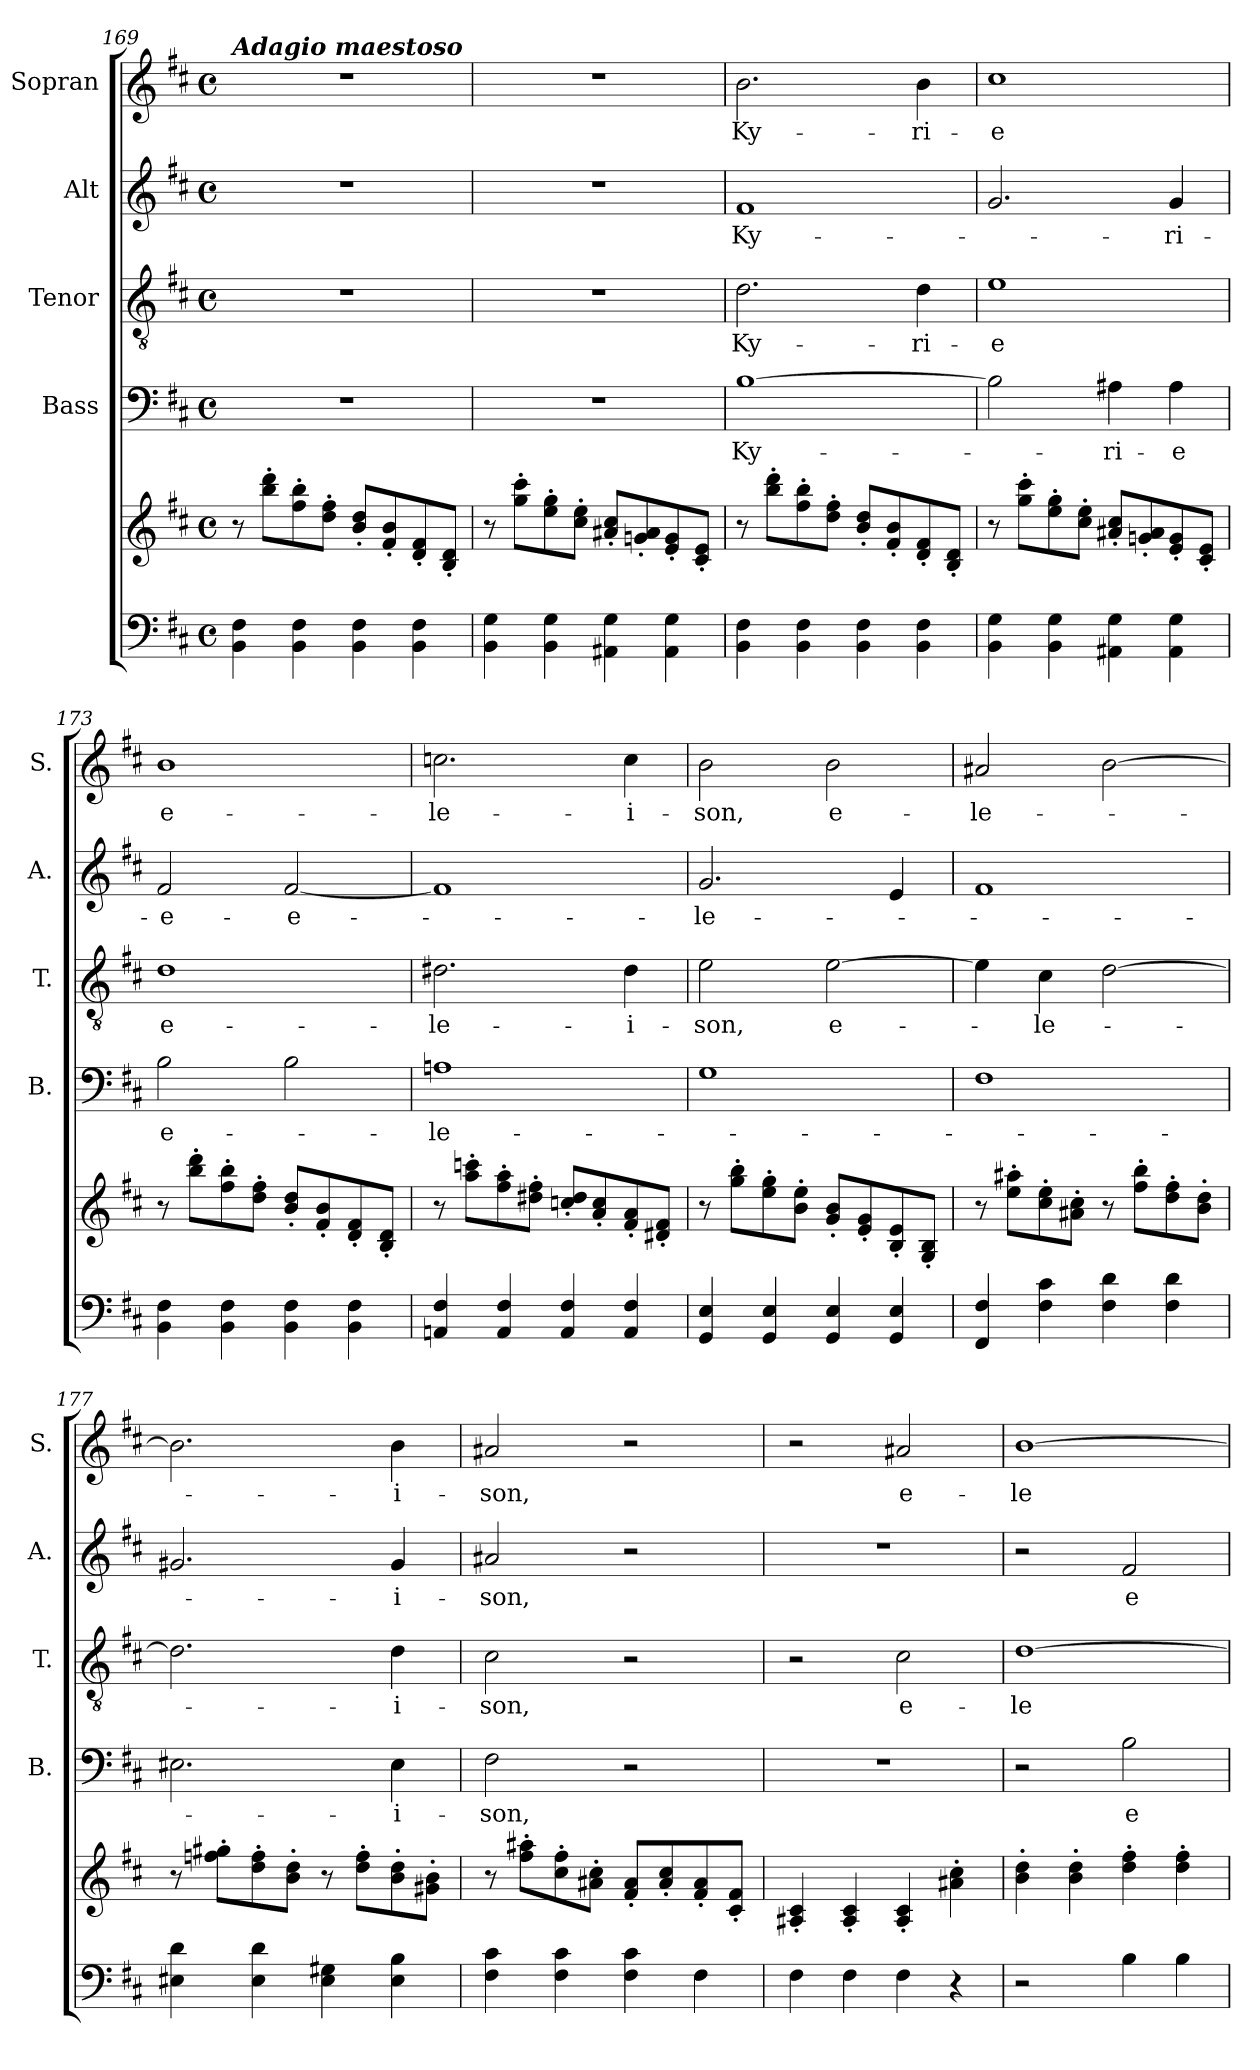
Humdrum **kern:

**kern	**kern	**kern	**text	**kern	**text	**kern	**text	**kern	**text
*part5	*part5	*part4	*part4	*part3	*part3	*part2	*part2	*part1	*part1
*staff6	*staff5	*staff4	*staff4	*staff3	*staff3	*staff2	*staff2	*staff1	*staff1
*	*	*I"Bass	*	*I"Tenor	*	*I"Alt	*	*I"Sopran	*
*	*	*I'B.	*	*I'T.	*	*I'A.	*	*I'S.	*
*clefF4	*clefG2	*clefF4	*	*clefGv2	*	*clefG2	*	*clefG2	*
*k[f#c#]	*k[f#c#]	*k[f#c#]	*	*k[f#c#]	*	*k[f#c#]	*	*k[f#c#]	*
*D:	*D:	*D:	*	*D:	*	*D:	*	*D:	*
*M4/4	*M4/4	*M4/4	*	*M4/4	*	*M4/4	*	*M4/4	*
*met(c)	*met(c)	*met(c)	*	*met(c)	*	*met(c)	*	*met(c)	*
=169	=169	=169	=169	=169	=169	=169	=169	=169	=169
!	!	!	!	!	!	!	!	!LO:TX:a:Bi:t=Adagio maestoso	!
4BB\ 4F#\	8r	1r	.	1r	.	1r	.	1r	.
.	8bb\'> 8ddd\'>L	.	.	.	.	.	.	.	.
4BB\ 4F#\	8ff#\'> 8bb\'>	.	.	.	.	.	.	.	.
.	8dd\'> 8ff#\'>J	.	.	.	.	.	.	.	.
4BB\ 4F#\	8b/'< 8dd/'<L	.	.	.	.	.	.	.	.
.	8f#/'< 8b/'<	.	.	.	.	.	.	.	.
4BB\ 4F#\	8d/'< 8f#/'<	.	.	.	.	.	.	.	.
.	8B/'< 8d/'<J	.	.	.	.	.	.	.	.
!!LO:LB:g=z
=170	=170	=170	=170	=170	=170	=170	=170	=170	=170
4BB\ 4G\	8r	1r	.	1r	.	1r	.	1r	.
.	8gg\'> 8ccc#\'>L	.	.	.	.	.	.	.	.
4BB\ 4G\	8ee\'> 8gg\'>	.	.	.	.	.	.	.	.
.	8cc#\'> 8ee\'>J	.	.	.	.	.	.	.	.
4AA#X\ 4G\	8a#X/'< 8cc#/'<L	.	.	.	.	.	.	.	.
.	8gn/'< 8a#/'<	.	.	.	.	.	.	.	.
4AA#\ 4G\	8e/'< 8g/'<	.	.	.	.	.	.	.	.
.	8c#/'< 8e/'<J	.	.	.	.	.	.	.	.
=171	=171	=171	=171	=171	=171	=171	=171	=171	=171
!	!	!	!LO:LY:b	!	!LO:LY:b	!	!LO:LY:b	!	!LO:LY:b
4BB\ 4F#\	8r	[1B	Ky-	2.d\	Ky-	1f#	Ky-	2.b\	Ky-
.	8bb\'> 8ddd\'>L	.	.	.	.	.	.	.	.
4BB\ 4F#\	8ff#\'> 8bb\'>	.	.	.	.	.	.	.	.
.	8dd\'> 8ff#\'>J	.	.	.	.	.	.	.	.
4BB\ 4F#\	8b/'< 8dd/'<L	.	.	.	.	.	.	.	.
.	8f#/'< 8b/'<	.	.	.	.	.	.	.	.
!	!	!	!	!	!LO:LY:b	!	!	!	!LO:LY:b
4BB\ 4F#\	8d/'< 8f#/'<	.	.	4d\	-ri-	.	.	4b\	-ri-
.	8B/'< 8d/'<J	.	.	.	.	.	.	.	.
=172	=172	=172	=172	=172	=172	=172	=172	=172	=172
!	!	!	!	!	!LO:LY:b	!	!	!	!LO:LY:b
4BB\ 4G\	8r	2B\]	.	1e	-e	2.g/	.	1cc#	-e
.	8gg\'> 8ccc#\'>L	.	.	.	.	.	.	.	.
4BB\ 4G\	8ee\'> 8gg\'>	.	.	.	.	.	.	.	.
.	8cc#\'> 8ee\'>J	.	.	.	.	.	.	.	.
!	!	!	!LO:LY:b	!	!	!	!	!	!
4AA#X\ 4G\	8a#X/'< 8cc#/'<L	4A#X\	-ri-	.	.	.	.	.	.
.	8gn/'< 8a#/'<	.	.	.	.	.	.	.	.
!	!	!	!LO:LY:b	!	!	!	!LO:LY:b	!	!
4AA#\ 4G\	8e/'< 8g/'<	4A#\	-e	.	.	4g/	-ri-	.	.
.	8c#/'< 8e/'<J	.	.	.	.	.	.	.	.
=173	=173	=173	=173	=173	=173	=173	=173	=173	=173
!	!	!	!LO:LY:b	!	!LO:LY:b	!	!LO:LY:b	!	!LO:LY:b
4BB\ 4F#\	8r	2B\	e-	1d	e-	2f#/	-e-	1b	e-
.	8bb\'> 8ddd\'>L	.	.	.	.	.	.	.	.
4BB\ 4F#\	8ff#\'> 8bb\'>	.	.	.	.	.	.	.	.
.	8dd\'> 8ff#\'>J	.	.	.	.	.	.	.	.
!	!	!	!	!	!	!	!LO:LY:b	!	!
4BB\ 4F#\	8b/'< 8dd/'<L	2B\	.	.	.	[2f#/	-e-	.	.
.	8f#/'< 8b/'<	.	.	.	.	.	.	.	.
4BB\ 4F#\	8d/'< 8f#/'<	.	.	.	.	.	.	.	.
.	8B/'< 8d/'<J	.	.	.	.	.	.	.	.
!!LO:PB:g=z
=174	=174	=174	=174	=174	=174	=174	=174	=174	=174
!	!	!	!LO:LY:b	!	!LO:LY:b	!	!	!	!LO:LY:b
4AAn/ 4F#/	8r	1An	-le-	2.d#X\	-le-	1f#]	.	2.ccn\	-le-
.	8aa\'> 8cccn\'>L	.	.	.	.	.	.	.	.
4AA/ 4F#/	8ff#\'> 8aa\'>	.	.	.	.	.	.	.	.
.	8dd#X\'> 8ff#\'>J	.	.	.	.	.	.	.	.
4AA/ 4F#/	8ccn/'< 8dd#/'<L	.	.	.	.	.	.	.	.
.	8a/'< 8cc/'<	.	.	.	.	.	.	.	.
!	!	!	!	!	!LO:LY:b	!	!	!	!LO:LY:b
4AA/ 4F#/	8f#/'< 8a/'<	.	.	4d#\	-i-	.	.	4cc\	-i-
.	8d#X/'< 8f#/'<J	.	.	.	.	.	.	.	.
=175	=175	=175	=175	=175	=175	=175	=175	=175	=175
!	!	!	!	!	!LO:LY:b	!	!LO:LY:b	!	!LO:LY:b
4GG/ 4E/	8r	1G	.	2e\	-son,	2.g/	-le-	2b\	-son,
.	8gg\'> 8bb\'>L	.	.	.	.	.	.	.	.
4GG/ 4E/	8ee\'> 8gg\'>	.	.	.	.	.	.	.	.
.	8b\'> 8ee\'>J	.	.	.	.	.	.	.	.
!	!	!	!	!	!LO:LY:b	!	!	!	!LO:LY:b
4GG/ 4E/	8g/'< 8b/'<L	.	.	[2e\	e-	.	.	2b\	e-
.	8e/'< 8g/'<	.	.	.	.	.	.	.	.
4GG/ 4E/	8B/'< 8e/'<	.	.	.	.	4e/	.	.	.
.	8G/'< 8B/'<J	.	.	.	.	.	.	.	.
=176	=176	=176	=176	=176	=176	=176	=176	=176	=176
!	!	!	!	!	!	!	!	!	!LO:LY:b
4FF#/ 4F#/	8r	1F#	.	4e\]	.	1f#	.	2a#X/	-le-
.	8ee\'> 8aa#X\'>L	.	.	.	.	.	.	.	.
!	!	!	!	!	!LO:LY:b	!	!	!	!
4F#\ 4c#\	8cc#\'> 8ee\'>	.	.	4c#\	-le-	.	.	.	.
.	8a#X\'> 8cc#\'>J	.	.	.	.	.	.	.	.
4F#\ 4d\	8r	.	.	[2d\	.	.	.	[2b\	.
.	8ff#\'> 8bb\'>L	.	.	.	.	.	.	.	.
4F#\ 4d\	8dd\'> 8ff#\'>	.	.	.	.	.	.	.	.
.	8b\'> 8dd\'>J	.	.	.	.	.	.	.	.
=177	=177	=177	=177	=177	=177	=177	=177	=177	=177
4E#X\ 4d\	8r	2.E#X\	.	2.d\]	.	2.g#X/	.	2.b\]	.
.	8ffn\'> 8gg#X\'>L	.	.	.	.	.	.	.	.
4E#\ 4d\	8dd\'> 8ff\'>	.	.	.	.	.	.	.	.
.	8b\'> 8dd\'>J	.	.	.	.	.	.	.	.
4E#\ 4G#X\	8r	.	.	.	.	.	.	.	.
.	8dd\'> 8ff\'>L	.	.	.	.	.	.	.	.
!	!	!	!LO:LY:b	!	!LO:LY:b	!	!LO:LY:b	!	!LO:LY:b
4E#\ 4B\	8b\'> 8dd\'>	4E#\	-i-	4d\	-i-	4g#/	-i-	4b\	-i-
.	8g#X\'> 8b\'>J	.	.	.	.	.	.	.	.
!!LO:LB:g=z
=178	=178	=178	=178	=178	=178	=178	=178	=178	=178
!	!	!	!LO:LY:b	!	!LO:LY:b	!	!LO:LY:b	!	!LO:LY:b
4F#\ 4c#\	8r	2F#\	-son,	2c#\	-son,	2a#X/	-son,	2a#X/	-son,
.	8ff#\'> 8aa#X\'>L	.	.	.	.	.	.	.	.
4F#\ 4c#\	8cc#\'> 8ff#\'>	.	.	.	.	.	.	.	.
.	8a#X\'> 8cc#\'>J	.	.	.	.	.	.	.	.
4F#\ 4c#\	8f#/'< 8a#/'<L	2r	.	2r	.	2r	.	2r	.
.	8a#/'< 8cc#/'<	.	.	.	.	.	.	.	.
4F#\	8f#/'< 8a#/'<	.	.	.	.	.	.	.	.
.	8c#/'< 8f#/'<J	.	.	.	.	.	.	.	.
=179	=179	=179	=179	=179	=179	=179	=179	=179	=179
4F#\	4A#X/'< 4c#/'<	1r	.	2r	.	1r	.	2r	.
4F#\	4A#/'< 4c#/'<	.	.	.	.	.	.	.	.
!	!	!	!	!	!LO:LY:b	!	!	!	!LO:LY:b
4F#\	4A#/'< 4c#/'<	.	.	2c#\	e-	.	.	2a#X/	e-
4r	4a#X\'> 4cc#\'>	.	.	.	.	.	.	.	.
=180	=180	=180	=180	=180	=180	=180	=180	=180	=180
!	!	!	!	!	!LO:LY:b	!	!	!	!LO:LY:b
2r	4b\'> 4dd\'>	2r	.	[1d	-le-	2r	.	[1b	-le-
.	4b\'> 4dd\'>	.	.	.	.	.	.	.	.
!	!	!	!LO:LY:b	!	!	!	!LO:LY:b	!	!
4B\	4dd\'> 4ff#\'>	2B\	e-	.	.	2f#/	e-	.	.
4B\	4dd\'> 4ff#\'>	.	.	.	.	.	.	.	.
=	=	=	=	=	=	=	=	=	=
*-	*-	*-	*-	*-	*-	*-	*-	*-	*-
